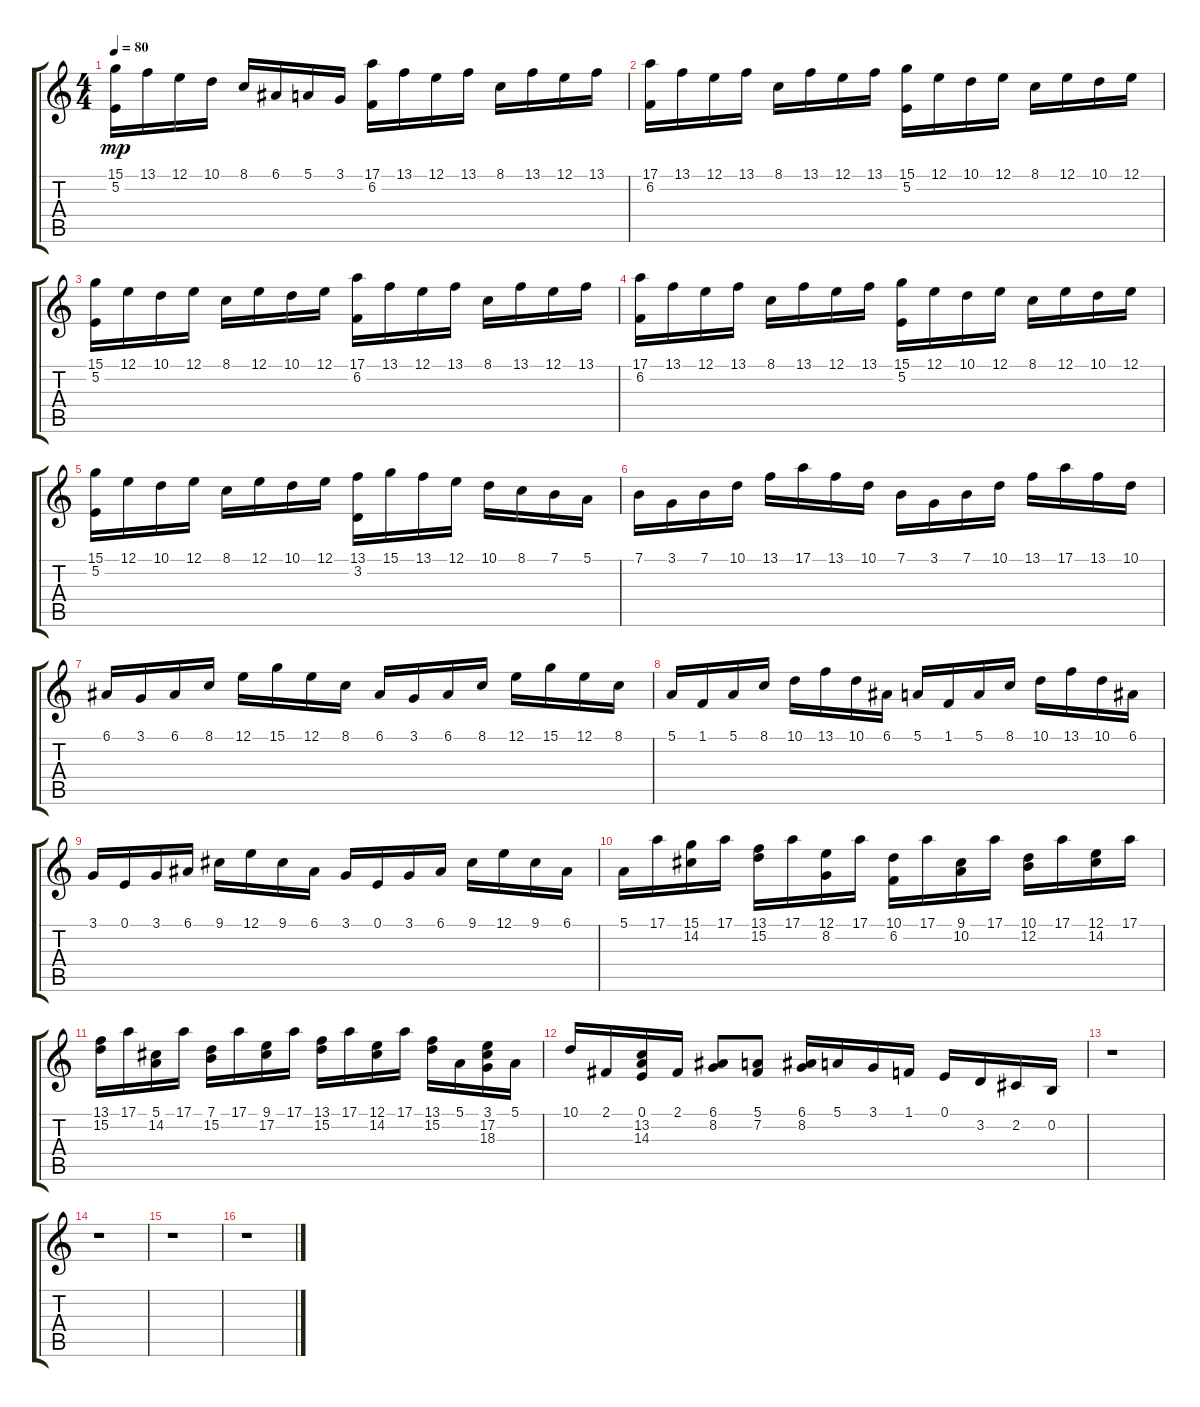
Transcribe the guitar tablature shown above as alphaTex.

\track "" {instrument churchorgan}
\staff {score tabs}
\tuning (E4 B3 G3 D3 A2 E2) {hide}
\ts (4 4)
\tempo 80
\clef g2
\ks c
(15.1 5.2).16{dy mp} 13.1.16 12.1.16 10.1.16 8.1.16 6.1.16 5.1.16 3.1.16 (17.1 6.2).16 13.1.16 12.1.16 13.1.16 8.1.16 13.1.16 12.1.16 13.1.16 |
(17.1 6.2).16 13.1.16 12.1.16 13.1.16 8.1.16 13.1.16 12.1.16 13.1.16 (15.1 5.2).16 12.1.16 10.1.16 12.1.16 8.1.16 12.1.16 10.1.16 12.1.16 |
(15.1 5.2).16 12.1.16 10.1.16 12.1.16 8.1.16 12.1.16 10.1.16 12.1.16 (17.1 6.2).16 13.1.16 12.1.16 13.1.16 8.1.16 13.1.16 12.1.16 13.1.16 |
(17.1 6.2).16 13.1.16 12.1.16 13.1.16 8.1.16 13.1.16 12.1.16 13.1.16 (15.1 5.2).16 12.1.16 10.1.16 12.1.16 8.1.16 12.1.16 10.1.16 12.1.16 |
(15.1 5.2).16 12.1.16 10.1.16 12.1.16 8.1.16 12.1.16 10.1.16 12.1.16 (13.1 3.2).16 15.1.16 13.1.16 12.1.16 10.1.16 8.1.16 7.1.16 5.1.16 |
7.1.16 3.1.16 7.1.16 10.1.16 13.1.16 17.1.16 13.1.16 10.1.16 7.1.16 3.1.16 7.1.16 10.1.16 13.1.16 17.1.16 13.1.16 10.1.16 |
6.1.16 3.1.16 6.1.16 8.1.16 12.1.16 15.1.16 12.1.16 8.1.16 6.1.16 3.1.16 6.1.16 8.1.16 12.1.16 15.1.16 12.1.16 8.1.16 |
5.1.16 1.1.16 5.1.16 8.1.16 10.1.16 13.1.16 10.1.16 6.1.16 5.1.16 1.1.16 5.1.16 8.1.16 10.1.16 13.1.16 10.1.16 6.1.16 |
3.1.16 0.1.16 3.1.16 6.1.16 9.1.16 12.1.16 9.1.16 6.1.16 3.1.16 0.1.16 3.1.16 6.1.16 9.1.16 12.1.16 9.1.16 6.1.16 |
5.1.16 17.1.16 (15.1 14.2).16 17.1.16 (13.1 15.2).16 17.1.16 (12.1 8.2).16 17.1.16 (10.1 6.2).16 17.1.16 (9.1 10.2).16 17.1.16 (10.1 12.2).16 17.1.16 (12.1 14.2).16 17.1.16 |
(13.1 15.2).16 17.1.16 (5.1 14.2).16 17.1.16 (7.1 15.2).16 17.1.16 (9.1 17.2).16 17.1.16 (13.1 15.2).16 17.1.16 (12.1 14.2).16 17.1.16 (13.1 15.2).16 5.1.16 (3.1 17.2 18.3).16 5.1.16 |
10.1.16 2.1.16 (0.1 13.2 14.3).16 2.1.16 (6.1 8.2).8 (5.1 7.2).8 (6.1 8.2).16 5.1.16 3.1.16 1.1.16 0.1.16 3.2.16 2.2.16 0.2.16 |
r.1 |
r.1 |
r.1 |
r.1
